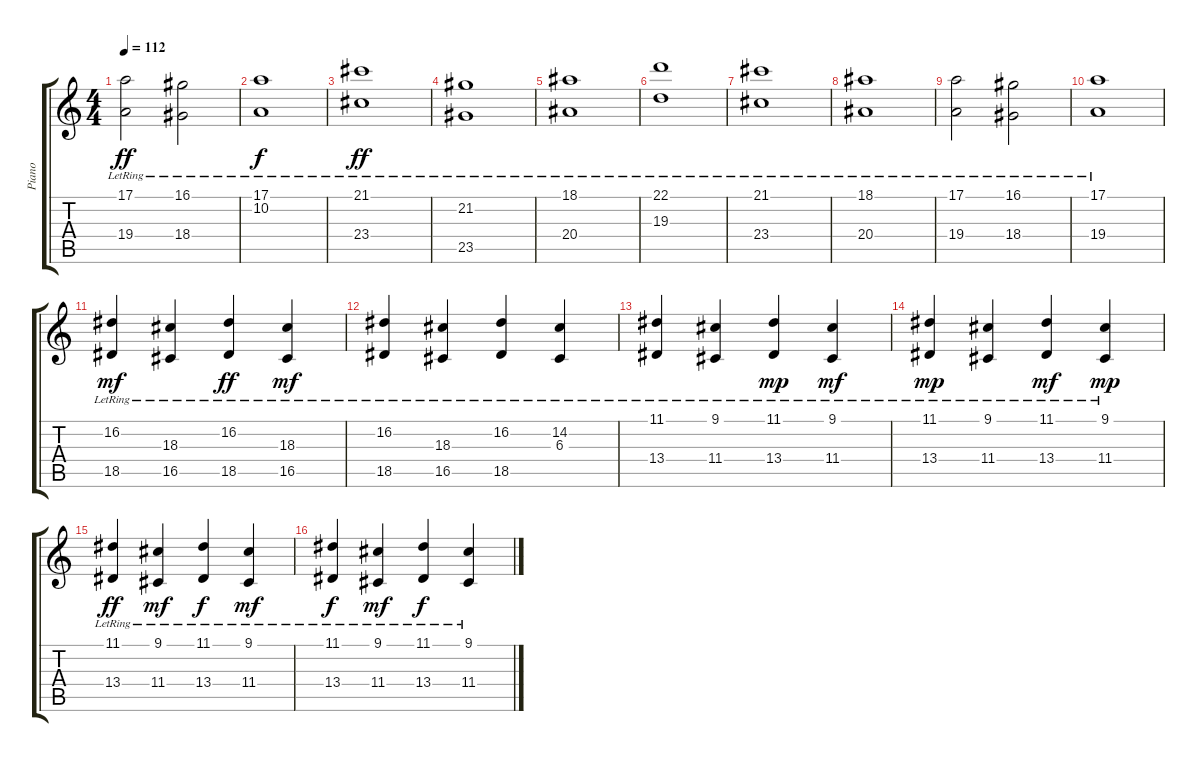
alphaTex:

\track ("Piano" "Piano") {instrument acousticgrandpiano}
\staff {score tabs}
\tuning (E4 B3 G3 D3 A2 E2) {hide}
\ts (4 4)
\tempo 112
\clef g2
\ks c
(17.1{lr} 19.4{lr}).2{dy ff} (16.1{lr} 18.4{lr}).2 |
(17.1{lr} 10.2{lr}).1{dy f} |
(21.1{lr} 23.4{lr}).1{dy ff} |
(21.2{lr} 23.5{lr}).1 |
(18.1{lr} 20.4{lr}).1 |
(22.1{lr} 19.3{lr}).1 |
(21.1{lr} 23.4{lr}).1 |
(18.1{lr} 20.4{lr}).1 |
(17.1{lr} 19.4{lr}).2 (16.1{lr} 18.4{lr}).2 |
(17.1{lr} 19.4{lr}).1 |
(16.2{lr} 18.5{lr}).4{dy mf} (18.3{lr} 16.5{lr}).4 (16.2{lr} 18.5{lr}).4{dy ff} (18.3{lr} 16.5{lr}).4{dy mf} |
(16.2{lr} 18.5{lr}).4 (18.3{lr} 16.5{lr}).4 (16.2{lr} 18.5{lr}).4 (14.2{lr} 6.3{lr}).4 |
(11.1{lr} 13.4{lr}).4 (9.1{lr} 11.4{lr}).4 (11.1{lr} 13.4{lr}).4{dy mp} (9.1{lr} 11.4{lr}).4{dy mf} |
(11.1{lr} 13.4{lr}).4{dy mp} (9.1{lr} 11.4{lr}).4 (11.1{lr} 13.4{lr}).4{dy mf} (9.1{lr} 11.4{lr}).4{dy mp} |
(11.1{lr} 13.4{lr}).4{dy ff} (9.1{lr} 11.4{lr}).4{dy mf} (11.1{lr} 13.4{lr}).4{dy f} (9.1{lr} 11.4{lr}).4{dy mf} |
(11.1{lr} 13.4{lr}).4{dy f} (9.1{lr} 11.4{lr}).4{dy mf} (11.1{lr} 13.4{lr}).4{dy f} (9.1{lr} 11.4{lr}).4
